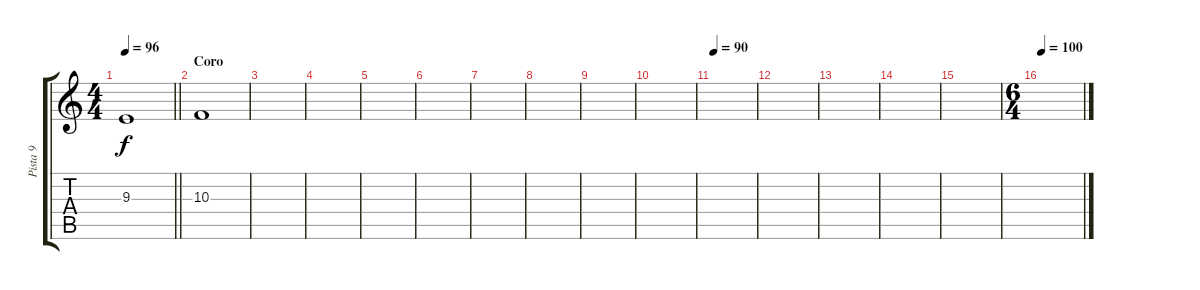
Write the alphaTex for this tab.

\track ("Pista 9" "Pista 9") {instrument choiraahs}
\staff {score tabs}
\tuning (E4 B3 G3 D3 A2 E2) {hide}
\ts (4 4)
\tempo 96
\clef g2
\barLineRight lightlight
\ks c
9.3.1{dy f} |
\section ("" "Coro")
10.3.1 |
|
|
|
|
|
|
|
|
\tempo 90
|
|
|
|
|
\ts (6 4)
\tempo 100
